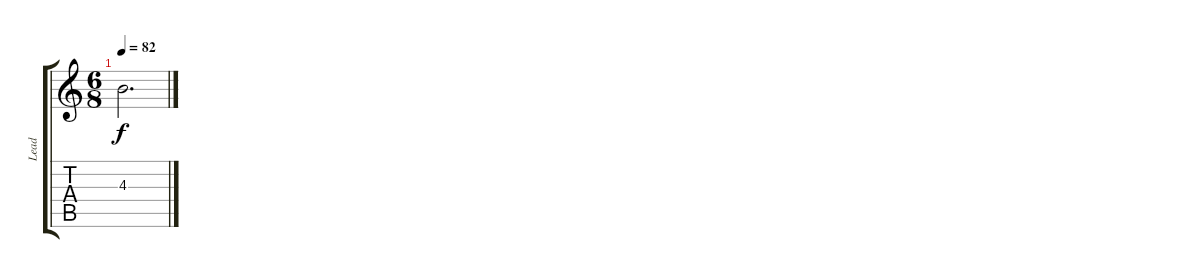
\track ("Lead" "Lead") {instrument distortionguitar}
\staff {score tabs}
\tuning (E4 B3 G3 D3 A2 E2) {hide}
\ts (6 8)
\tempo 82
\clef g2
\ks c
4.3{t}.2{d dy f}
